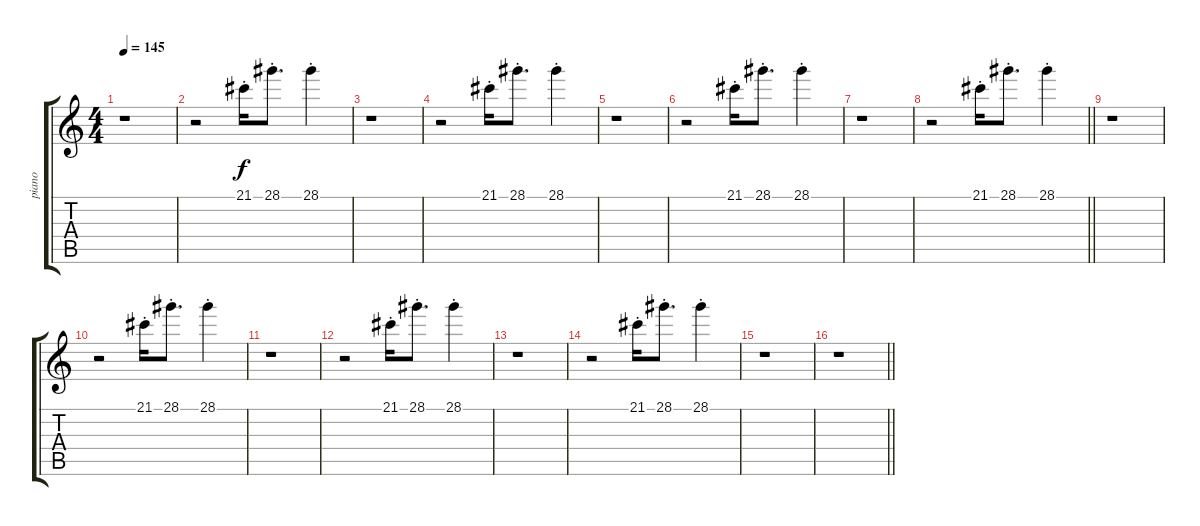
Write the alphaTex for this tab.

\track ("piano" "piano") {instrument brightacousticpiano}
\staff {score tabs}
\tuning (E4 B3 G3 D3 A2 E2) {hide}
\ts (4 4)
\tempo 145
\clef g2
\ks c
r.1{dy f} |
r.2 21.1{st}.16 28.1{st}.8{d} 28.1{st}.4 |
r.1 |
r.2 21.1{st}.16 28.1{st}.8{d} 28.1{st}.4 |
r.1 |
r.2 21.1{st}.16 28.1{st}.8{d} 28.1{st}.4 |
r.1 |
\barLineRight lightlight
r.2 21.1{st}.16 28.1{st}.8{d} 28.1{st}.4 |
r.1 |
r.2 21.1{st}.16 28.1{st}.8{d} 28.1{st}.4 |
r.1 |
r.2 21.1{st}.16 28.1{st}.8{d} 28.1{st}.4 |
r.1 |
r.2 21.1{st}.16 28.1{st}.8{d} 28.1{st}.4 |
r.1 |
\barLineRight lightlight
r.1
